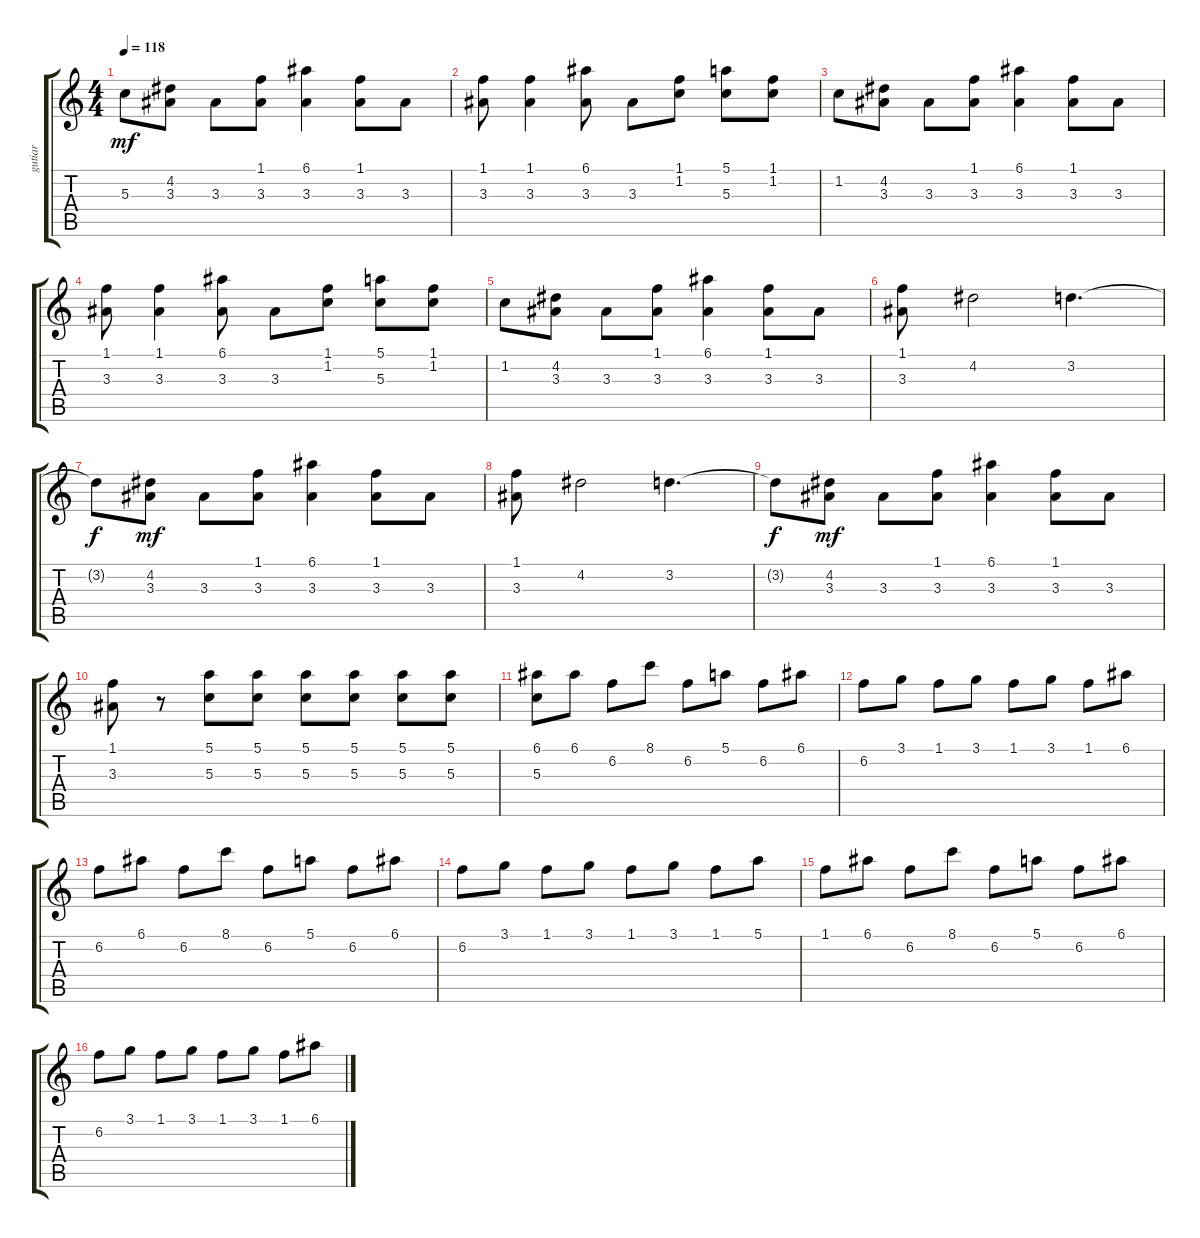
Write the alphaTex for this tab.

\track ("gutiar" "gutiar") {instrument electricguitarjazz}
\staff {score tabs}
\tuning (E4 B3 G3 D3 A2 E2) {hide}
\ts (4 4)
\tempo 118
\clef g2
\ks c
5.3.8{dy mf} (4.2 3.3).8 3.3.8 (1.1 3.3).8 (6.1 3.3).4 (1.1 3.3).8 3.3.8 |
(1.1 3.3).8 (1.1 3.3).4 (6.1 3.3).8 3.3.8 (1.1 1.2).8 (5.1 5.3).8 (1.1 1.2).8 |
1.2.8 (4.2 3.3).8 3.3.8 (1.1 3.3).8 (6.1 3.3).4 (1.1 3.3).8 3.3.8 |
(1.1 3.3).8 (1.1 3.3).4 (6.1 3.3).8 3.3.8 (1.1 1.2).8 (5.1 5.3).8 (1.1 1.2).8 |
1.2.8 (4.2 3.3).8 3.3.8 (1.1 3.3).8 (6.1 3.3).4 (1.1 3.3).8 3.3.8 |
(1.1 3.3).8 4.2.2 3.2.4{d} |
3.2{t}.8{dy f} (4.2 3.3).8{dy mf} 3.3.8 (1.1 3.3).8 (6.1 3.3).4 (1.1 3.3).8 3.3.8 |
(1.1 3.3).8 4.2.2 3.2.4{d} |
3.2{t}.8{dy f} (4.2 3.3).8{dy mf} 3.3.8 (1.1 3.3).8 (6.1 3.3).4 (1.1 3.3).8 3.3.8 |
(1.1 3.3).8 r.8 (5.1 5.3).8 (5.1 5.3).8 (5.1 5.3).8 (5.1 5.3).8 (5.1 5.3).8 (5.1 5.3).8 |
(6.1 5.3).8 6.1.8 6.2.8 8.1.8 6.2.8 5.1.8 6.2.8 6.1.8 |
6.2.8 3.1.8 1.1.8 3.1.8 1.1.8 3.1.8 1.1.8 6.1.8 |
6.2.8 6.1.8 6.2.8 8.1.8 6.2.8 5.1.8 6.2.8 6.1.8 |
6.2.8 3.1.8 1.1.8 3.1.8 1.1.8 3.1.8 1.1.8 5.1.8 |
1.1.8 6.1.8 6.2.8 8.1.8 6.2.8 5.1.8 6.2.8 6.1.8 |
6.2.8 3.1.8 1.1.8 3.1.8 1.1.8 3.1.8 1.1.8 6.1.8
